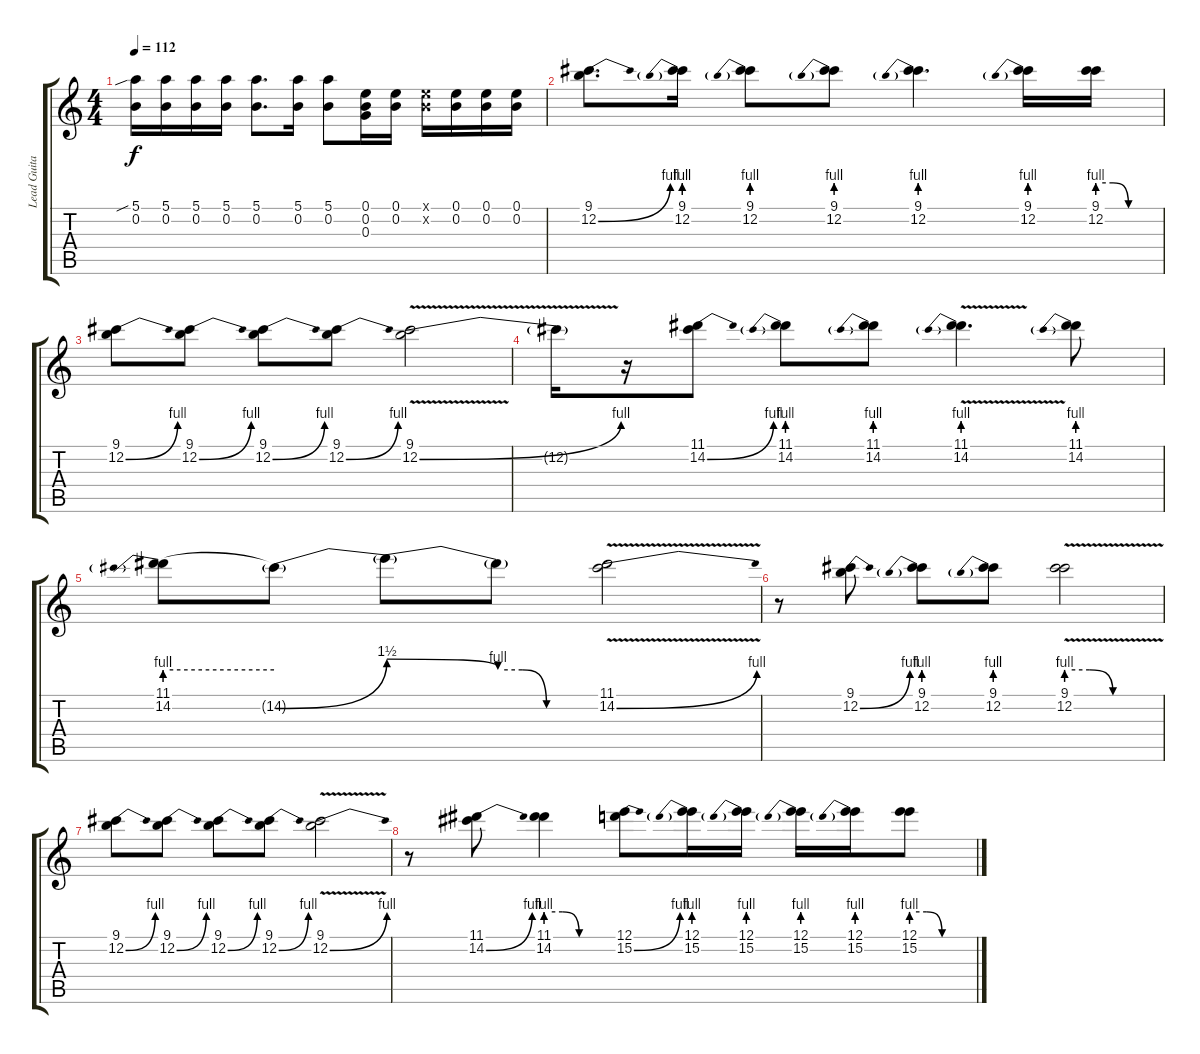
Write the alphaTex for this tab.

\track ("Lead Guitar (Jimi Hendrix)" "Lead Guita") {instrument overdrivenguitar}
\staff {score tabs}
\tuning (E4 B3 G3 D3 A2 E2) {hide}
\ts (4 4)
\tempo 112
\clef g2
\ks c
(5.1{sib} 0.2).16{dy f} (5.1 0.2).16 (5.1 0.2).16 (5.1 0.2).16 (5.1 0.2).8{d} (5.1 0.2).16 (5.1 0.2).8 (0.1 0.2 0.3).16 (0.1 0.2).16 (0.1{x} 0.2{x}).16 (0.1 0.2).16 (0.1 0.2).16 (0.1 0.2).16 |
(9.1 12.2{be (bend 0 0 60 4)}).8{d} (9.1 12.2{be (prebend 0 4 60 4)}).16 (9.1 12.2{be (prebend 0 4 60 4)}).8 (9.1 12.2{be (prebend 0 4 60 4)}).8 (9.1 12.2{be (prebend 0 4 60 4)}).4{d} (9.1 12.2{be (prebend 0 4 60 4)}).16 (9.1 12.2{be (custom 0 4 15 4 30 0 60 0)}).16 |
(9.1 12.2{be (bend 0 0 60 4)}).8 (9.1 12.2{be (bend 0 0 60 4)}).8 (9.1 12.2{be (bend 0 0 60 4)}).8 (9.1 12.2{be (bend 0 0 60 4)}).8 (9.1 12.2{be (bend 0 0 60 4) v}).2 |
12.2{t}.16 r.16 (11.1 14.2{be (bend 0 0 60 4)}).8 (11.1 14.2{be (prebend 0 4 60 4)}).8 (11.1 14.2{be (prebend 0 4 60 4)}).8 (11.1 14.2{be (prebend 0 4 60 4) v}).4{d} (11.1 14.2{be (prebend 0 4 60 4)}).8 |
(11.1 14.2{be (prebend 0 4 60 4)}).8 14.2{be (bend 0 0 60 6) t}.8 14.2{be (release 0 6 60 4) t}.8 14.2{be (custom 0 4 15 4 30 0 60 0) t}.8 (11.1 14.2{be (bend 0 0 60 4) v}).2 |
r.8 (9.1 12.2{be (bend 0 0 60 4)}).8 (9.1 12.2{be (prebend 0 4 60 4)}).8 (9.1 12.2{be (prebend 0 4 60 4)}).8 (9.1 12.2{be (custom 0 4 15 4 30 0 60 0) v}).2 |
(9.1 12.2{be (bend 0 0 60 4)}).8 (9.1 12.2{be (bend 0 0 60 4)}).8 (9.1 12.2{be (bend 0 0 60 4)}).8 (9.1 12.2{be (bend 0 0 60 4)}).8 (9.1 12.2{be (bend 0 0 60 4) v}).2 |
r.8 (11.1 14.2{be (bend 0 0 60 4)}).8 (11.1 14.2{be (custom 0 4 15 4 30 0 60 0)}).4 (12.1 15.2{be (bend 0 0 60 4)}).8 (12.1 15.2{be (prebend 0 4 60 4)}).16 (12.1 15.2{be (prebend 0 4 60 4)}).16 (12.1 15.2{be (prebend 0 4 60 4)}).16 (12.1 15.2{be (prebend 0 4 60 4)}).16 (12.1 15.2{be (custom 0 4 15 4 30 0 60 0)}).8
